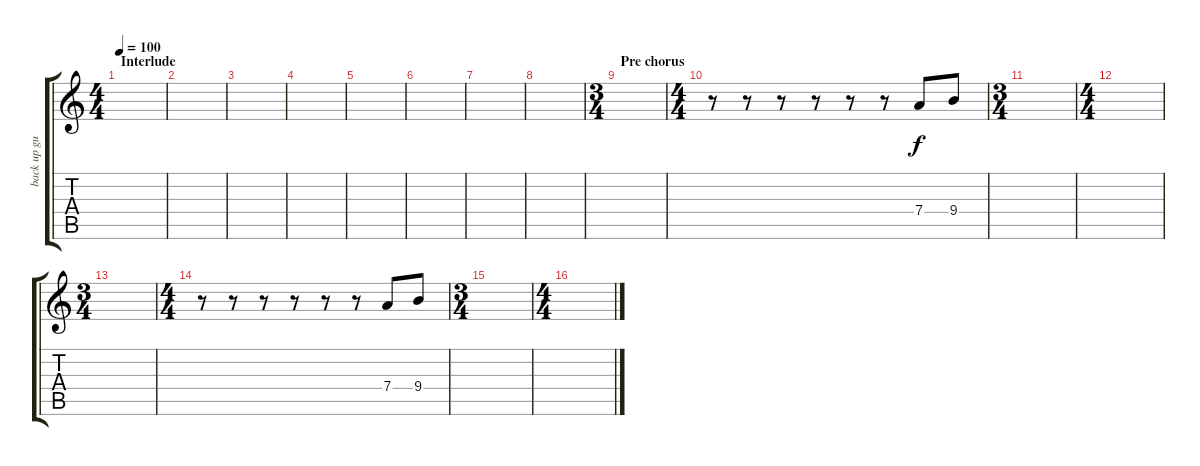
\track ("back up guitar and fills" "back up gu") {instrument distortionguitar}
\staff {score tabs}
\tuning (E4 B3 G3 D3 A2 E2) {hide}
\ts (4 4)
\section ("" "Interlude")
\tempo 100
\clef g2
\ks c
|
|
|
|
|
|
|
|
\ts (3 4)
\section ("" "Pre chorus")
|
\ts (4 4)
r.8 r.8 r.8 r.8 r.8 r.8 7.4.8 9.4.8 |
\ts (3 4)
|
\ts (4 4)
|
\ts (3 4)
|
\ts (4 4)
r.8 r.8 r.8 r.8 r.8 r.8 7.4.8 9.4.8 |
\ts (3 4)
|
\ts (4 4)
